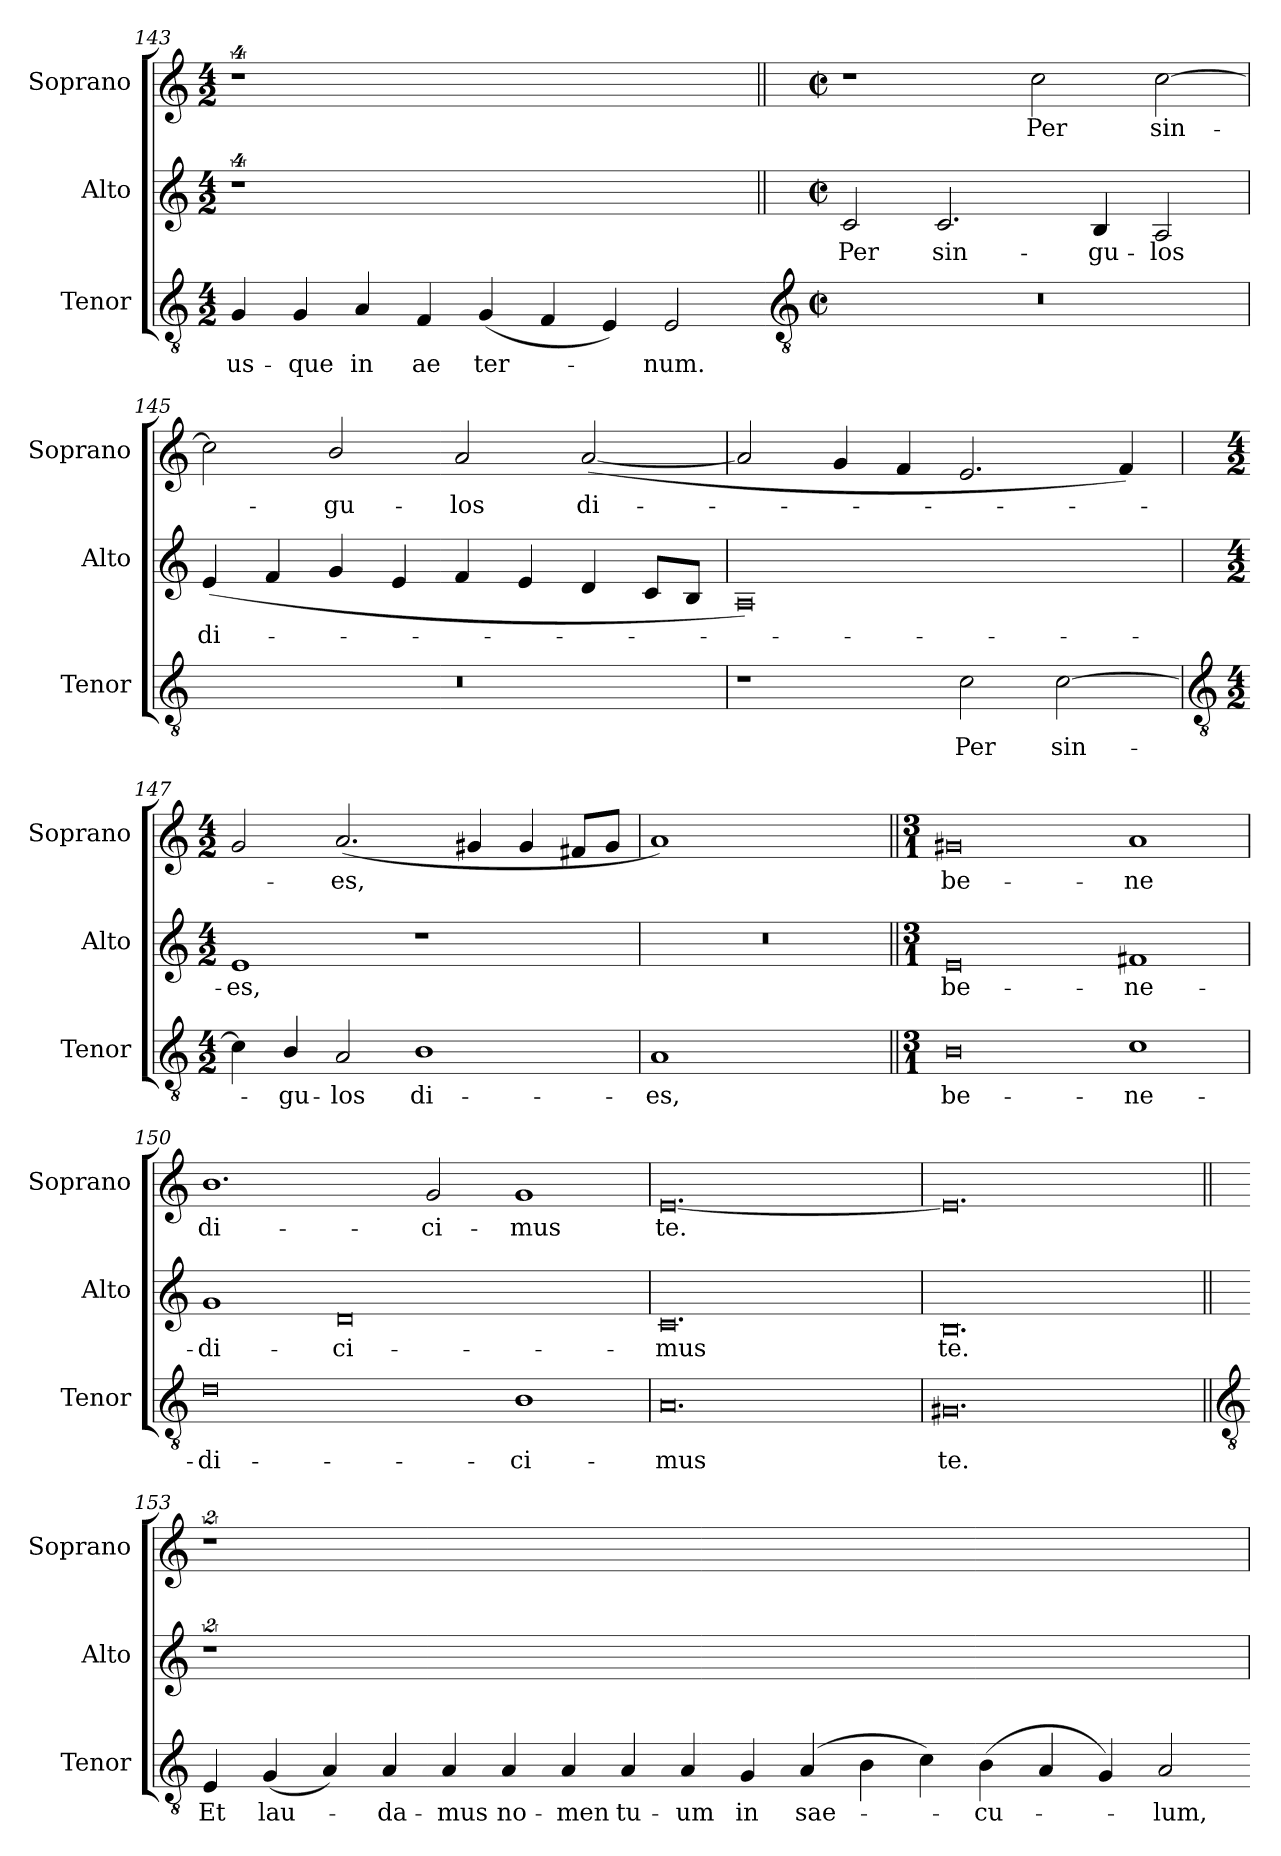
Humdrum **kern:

**kern	**text	**kern	**text	**kern	**text
*part3	*part3	*part2	*part2	*part1	*part1
*staff3	*staff3	*staff2	*staff2	*staff1	*staff1
*I"Tenor	*	*I"Alto	*	*I"Soprano	*
*I'Tenor	*	*I'Alto	*	*I'Soprano	*
*clefGv2	*	*clefG2	*	*clefG2	*
*k[]	*	*k[]	*	*k[]	*
*C:	*	*C:	*	*C:	*
*M4/2	*	*M4/2	*	*M4/2	*
=143	=143	=143	=143	=143	=143
!	!LO:LY:b	!	!	!	!
4G	us-	4%9r	.	4%9r	.
!	!LO:LY:b	!	!	!	!
4G	-que	.	.	.	.
!	!LO:LY:b	!	!	!	!
4A	in	.	.	.	.
!	!LO:LY:b	!	!	!	!
4F	ae	.	.	.	.
!	!LO:LY:b	!	!	!	!
(<4G	ter-	.	.	.	.
4F	.	.	.	.	.
4E)	.	.	.	.	.
!	!LO:LY:b	!	!	!	!
2E	num.	.	.	.	.
!!LO:LB:g=z
=144-	=144||	=144||	=144||	=144||	=144||
*clefGv2	*	*	*	*	*
*	*	*k[]	*	*k[]	*
*	*	*C:	*	*C:	*
*M4/2	*	*M4/2	*	*M4/2	*
*met(c|)	*	*met(c|)	*	*met(c|)	*
!	!	!	!LO:LY:b	!	!
0r	.	2c	Per	1r	.
!	!	!	!LO:LY:b	!	!
.	.	2.c	sin-	.	.
!	!	!	!	!	!LO:LY:b
.	.	.	.	2cc	Per
!	!	!	!LO:LY:b	!	!
.	.	4B	-gu-	.	.
!	!	!	!LO:LY:b	!	!LO:LY:b
.	.	2A	-los	[2cc	sin-
=145	=145	=145	=145	=145	=145
!	!	!	!LO:LY:b	!	!
0r	.	(<4e	di-	2cc]	.
.	.	4f	.	.	.
!	!	!	!	!	!LO:LY:b
.	.	4g	.	2b/	gu-
.	.	4e	.	.	.
!	!	!	!	!	!LO:LY:b
.	.	4f	.	2a	-los
.	.	4e	.	.	.
!	!	!	!	!	!LO:LY:b
.	.	4d	.	(<[2a	di-
.	.	8cL	.	.	.
.	.	8BJ	.	.	.
=146	=146	=146	=146	=146	=146
1r	.	0A)	.	2a]	.
.	.	.	.	4g	.
.	.	.	.	4f	.
!	!LO:LY:b	!	!	!	!
2c	Per	.	.	2.e	.
!	!LO:LY:b	!	!	!	!
[2c	sin-	.	.	.	.
.	.	.	.	4f)	.
!!LO:LB:g=z
=147	=147	=147	=147	=147	=147
*clefGv2	*	*	*	*	*
*M4/2	*	*M4/2	*	*M4/2	*
!	!	!	!LO:LY:b	!	!
4c]	.	1e	es,	2g	.
!	!LO:LY:b	!	!	!	!
4B/	gu-	.	.	.	.
!	!LO:LY:b	!	!	!	!LO:LY:b
2A	-los	.	.	(<2.a	es,
!	!LO:LY:b	!	!	!	!
1B	di-	1r	.	.	.
.	.	.	.	4g#X	.
.	.	.	.	4g#	.
.	.	.	.	8f#XL	.
.	.	.	.	8g#J	.
=148	=148	=148	=148	=148	=148
!	!LO:LY:b	!	!	!	!
1A	-es,	0r	.	1a)	.
1ryy	.	.	.	1ryy	.
=149||	=149||	=149||	=149||	=149||	=149||
*M3/1	*	*M3/1	*	*M3/1	*
!	!LO:LY:b	!	!LO:LY:b	!	!LO:LY:b
0B	be-	0e	be-	0g#X	be-
!	!LO:LY:b	!	!LO:LY:b	!	!LO:LY:b
1c	-ne-	1f#X	-ne-	1a	-ne
=150	=150	=150	=150	=150	=150
!	!LO:LY:b	!	!LO:LY:b	!	!LO:LY:b
0d	-di-	1g	-di-	1.b	di-
!	!	!	!LO:LY:b	!	!
.	.	0d	-ci-	.	.
!	!	!	!	!	!LO:LY:b
.	.	.	.	2g	-ci-
!	!LO:LY:b	!	!	!	!LO:LY:b
1B	-ci-	.	.	1g	-mus
=151	=151	=151	=151	=151	=151
!	!LO:LY:b	!	!LO:LY:b	!	!LO:LY:b
0.A	-mus	0.c	-mus	[0.e	te.
=152	=152	=152	=152	=152	=152
!	!LO:LY:b	!	!LO:LY:b	!	!
0.G#X	te.	0.B	te.	0.e]	.
!!LO:LB:g=z
=153||	=153||	=153||	=153||	=153||	=153||
*clefGv2	*	*	*	*	*
!	!LO:LY:b	!	!	!	!
4E	Et	2%9r	.	2%9r	.
!	!LO:LY:b	!	!	!	!
(<4G	lau-	.	.	.	.
4A)	.	.	.	.	.
!	!LO:LY:b	!	!	!	!
4A	da-	.	.	.	.
!	!LO:LY:b	!	!	!	!
4A	-mus	.	.	.	.
!	!LO:LY:b	!	!	!	!
4A	no-	.	.	.	.
!	!LO:LY:b	!	!	!	!
4A	-men	.	.	.	.
!	!LO:LY:b	!	!	!	!
4A	tu-	.	.	.	.
!	!LO:LY:b	!	!	!	!
4A	-um	.	.	.	.
!	!LO:LY:b	!	!	!	!
4G	in	.	.	.	.
!	!LO:LY:b	!	!	!	!
(<4A	sae-	.	.	.	.
4B	.	.	.	.	.
4c)	.	.	.	.	.
!	!LO:LY:b	!	!	!	!
(<4B	cu-	.	.	.	.
4A	.	.	.	.	.
4G)	.	.	.	.	.
!	!LO:LY:b	!	!	!	!
2A	lum,	.	.	.	.
=-	=	=	=	=	=
*-	*-	*-	*-	*-	*-
